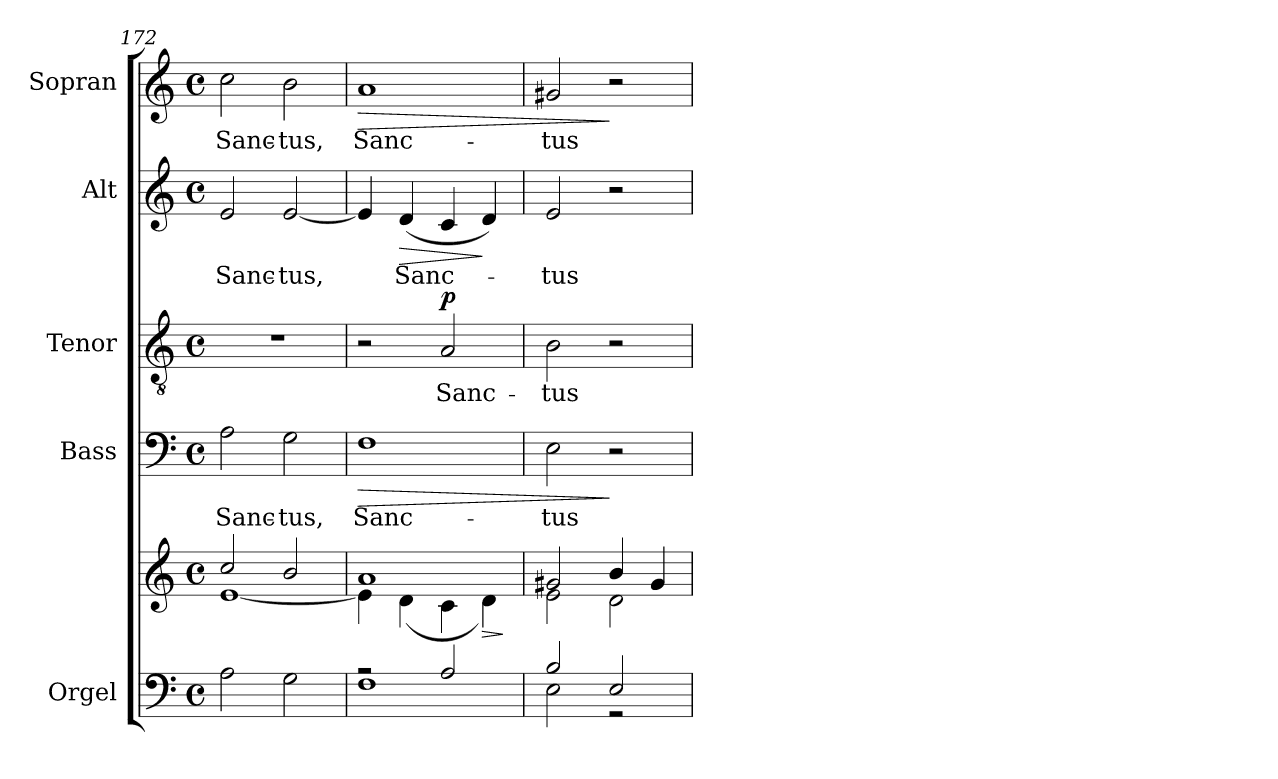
**kern	**kern	**dynam	**kern	**text	**dynam	**kern	**text	**dynam	**kern	**text	**dynam	**kern	**text	**dynam
*part5	*part5	*part5	*part4	*part4	*part4	*part3	*part3	*part3	*part2	*part2	*part2	*part1	*part1	*part1
*staff6	*staff5	*staff5/6	*staff4	*staff4	*staff4	*staff3	*staff3	*staff3	*staff2	*staff2	*staff2	*staff1	*staff1	*staff1
*I"Orgel	*	*	*I"Bass	*	*	*I"Tenor	*	*	*I"Alt	*	*	*I"Sopran	*	*
*I'Org.	*	*	*I'B.	*	*	*I'T.	*	*	*I'A.	*	*	*I'S.	*	*
*clefF4	*clefG2	*	*clefF4	*	*	*clefGv2	*	*	*clefG2	*	*	*clefG2	*	*
*k[]	*k[]	*	*k[]	*	*	*k[]	*	*	*k[]	*	*	*k[]	*	*
*C:	*C:	*	*C:	*	*	*C:	*	*	*C:	*	*	*C:	*	*
*M4/4	*M4/4	*	*M4/4	*	*	*M4/4	*	*	*M4/4	*	*	*M4/4	*	*
*met(c)	*met(c)	*	*met(c)	*	*	*met(c)	*	*	*met(c)	*	*	*met(c)	*	*
=172	=172	=172	=172	=172	=172	=172	=172	=172	=172	=172	=172	=172	=172	=172
*	*^	*	*	*	*	*	*	*	*	*	*	*	*	*
!	!	!	!	!	!LO:LY:b	!	!	!	!	!	!LO:LY:b	!	!	!LO:LY:b	!
2A\	2cc/	[<1e	.	2A\	Sanc-	.	1r	.	.	2e/	Sanc-	.	2cc\	Sanc-	.
!	!	!	!	!	!LO:LY:b	!	!	!	!	!	!LO:LY:b	!	!	!LO:LY:b	!
2G\	2b/	.	.	2G\	-tus,	.	.	.	.	[2e/	-tus,	.	2b\	-tus,	.
=173	=173	=173	=173	=173	=173	=173	=173	=173	=173	=173	=173	=173	=173	=173	=173
*^	*	*	*	*	*	*	*	*	*	*	*	*	*	*	*
!	!	!	!	!	!	!LO:LY:b	!LO:HP:b	!	!	!	!	!	!	!	!LO:LY:b	!LO:HP:b
2rB	1F	1a	4e\]	.	1F	Sanc-	>	2r	.	.	4e/]	.	.	1a	Sanc-	>
!	!	!	!	!	!	!	!	!	!	!	!	!LO:LY:b	!LO:HP:b	!	!	!
.	.	.	(>4d\	.	.	.	.	.	.	.	(<4d/	Sanc-	>	.	.	.
!	!	!	!	!	!	!	!	!	!LO:LY:b	!LO:DY:a	!	!	!	!	!	!
2A/	.	.	4c\	.	.	.	.	2A/	Sanc-	p	4c/	.	.	.	.	.
!	!	!	!	!LO:HP:b	!	!	!	!	!	!	!	!	!	!	!	!
.	.	.	4d\)	>	.	.	.	.	.	.	4d/)	.	]	.	.	.
*v	*v	*	*	*	*	*	*	*	*	*	*	*	*	*	*	*
*	*v	*v	*	*	*	*	*	*	*	*	*	*	*	*	*
.	.	]	.	.	.	.	.	.	.	.	.	.	.	.
=174	=174	=174	=174	=174	=174	=174	=174	=174	=174	=174	=174	=174	=174	=174
*^	*^	*	*	*	*	*	*	*	*	*	*	*	*	*
!	!	!	!	!	!	!LO:LY:b	!	!	!LO:LY:b	!	!	!LO:LY:b	!	!	!LO:LY:b	!
2B/	2E\	2g#X/	2e\	.	2E\	-tus	.	2B\	-tus	.	2e/	-tus	.	2g#X/	-tus	.
2E/	2rGG	4b/	2d\	.	2r	.	]	2r	.	.	2r	.	.	2r	.	]
.	.	4g#/	.	.	.	.	.	.	.	.	.	.	.	.	.	.
*v	*v	*	*	*	*	*	*	*	*	*	*	*	*	*	*	*
*	*v	*v	*	*	*	*	*	*	*	*	*	*	*	*	*
=	=	=	=	=	=	=	=	=	=	=	=	=	=	=
*-	*-	*-	*-	*-	*-	*-	*-	*-	*-	*-	*-	*-	*-	*-
